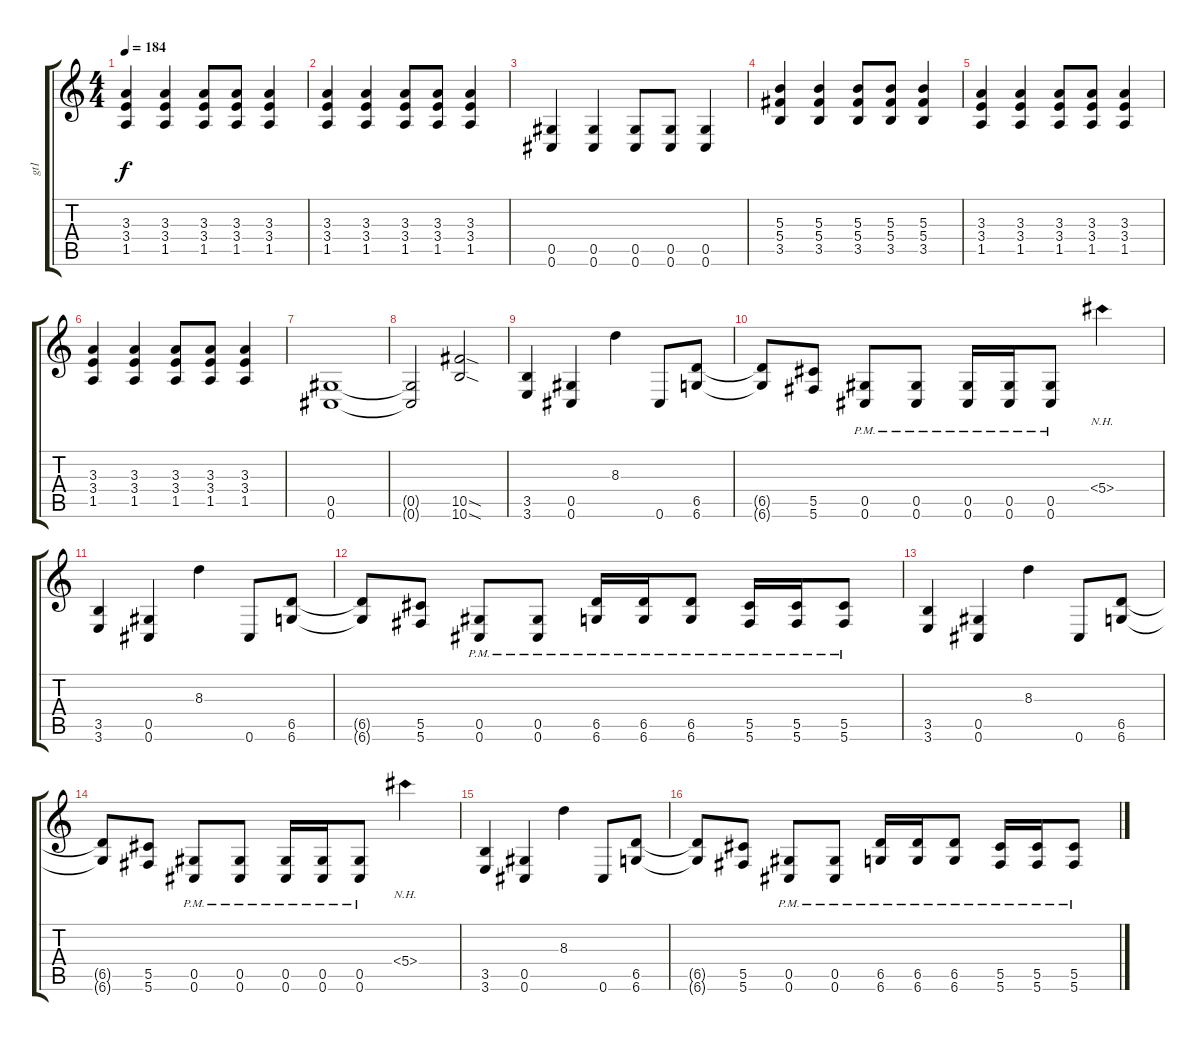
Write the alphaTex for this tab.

\track ("gt1" "gt1") {instrument overdrivenguitar}
\staff {score tabs}
\tuning (Eb4 Bb3 Gb3 Db3 Ab2 Db2) {hide}
\ts (4 4)
\tempo 184
\clef g2
\ks c
(3.3 3.4 1.5).4{dy f} (3.3 3.4 1.5).4 (3.3 3.4 1.5).8 (3.3 3.4 1.5).8 (3.3 3.4 1.5).4 |
(3.3 3.4 1.5).4 (3.3 3.4 1.5).4 (3.3 3.4 1.5).8 (3.3 3.4 1.5).8 (3.3 3.4 1.5).4 |
(0.5 0.6).4 (0.5 0.6).4 (0.5 0.6).8 (0.5 0.6).8 (0.5 0.6).4 |
(5.3 5.4 3.5).4 (5.3 5.4 3.5).4 (5.3 5.4 3.5).8 (5.3 5.4 3.5).8 (5.3 5.4 3.5).4 |
(3.3 3.4 1.5).4 (3.3 3.4 1.5).4 (3.3 3.4 1.5).8 (3.3 3.4 1.5).8 (3.3 3.4 1.5).4 |
(3.3 3.4 1.5).4 (3.3 3.4 1.5).4 (3.3 3.4 1.5).8 (3.3 3.4 1.5).8 (3.3 3.4 1.5).4 |
(0.5 0.6).1 |
(0.5{t} 0.6{t}).2 (10.5{sod} 10.6{sod}).2 |
(3.5 3.6).4 (0.5 0.6).4 8.3.4 0.6.8 (6.5 6.6).8 |
(6.5{t} 6.6{t}).8 (5.5 5.6).8 (0.5{pm} 0.6{pm}).8 (0.5{pm} 0.6{pm}).8 (0.5{pm} 0.6{pm}).16 (0.5{pm} 0.6{pm}).16 (0.5{pm} 0.6{pm}).8 5.4{nh}.4 |
(3.5 3.6).4 (0.5 0.6).4 8.3.4 0.6.8 (6.5 6.6).8 |
(6.5{t} 6.6{t}).8 (5.5 5.6).8 (0.5{pm} 0.6{pm}).8 (0.5{pm} 0.6{pm}).8 (6.5{pm} 6.6{pm}).16 (6.5{pm} 6.6{pm}).16 (6.5{pm} 6.6{pm}).8 (5.5{pm} 5.6{pm}).16 (5.5{pm} 5.6{pm}).16 (5.5{pm} 5.6{pm}).8 |
(3.5 3.6).4 (0.5 0.6).4 8.3.4 0.6.8 (6.5 6.6).8 |
(6.5{t} 6.6{t}).8 (5.5 5.6).8 (0.5{pm} 0.6{pm}).8 (0.5{pm} 0.6{pm}).8 (0.5{pm} 0.6{pm}).16 (0.5{pm} 0.6{pm}).16 (0.5{pm} 0.6{pm}).8 5.4{nh}.4 |
(3.5 3.6).4 (0.5 0.6).4 8.3.4 0.6.8 (6.5 6.6).8 |
(6.5{t} 6.6{t}).8 (5.5 5.6).8 (0.5{pm} 0.6{pm}).8 (0.5{pm} 0.6{pm}).8 (6.5{pm} 6.6{pm}).16 (6.5{pm} 6.6{pm}).16 (6.5{pm} 6.6{pm}).8 (5.5{pm} 5.6{pm}).16 (5.5{pm} 5.6{pm}).16 (5.5{pm} 5.6{pm}).8
